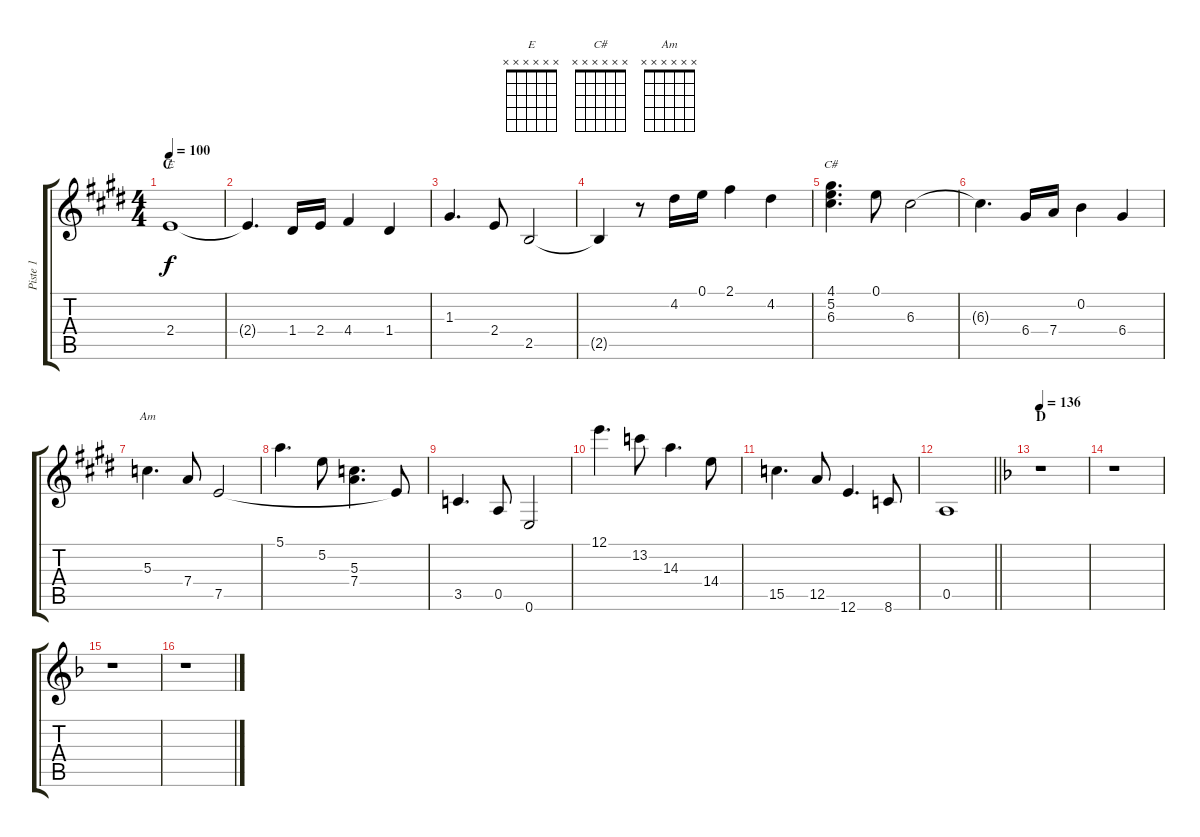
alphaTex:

\track ("Piste 1" "Piste 1") {instrument acousticguitarsteel}
\staff {score tabs}
\tuning (E4 B3 G3 D3 A2 E2) {hide}
\chord ("E" x x x x x x)
\chord ("C#" x x x x x x)
\chord ("Am" x x x x x x)
\ts (4 4)
\section ("" "C")
\tempo 100
\clef g2
\ks e
2.4.1{ch "E" dy f} |
2.4{t}.4{d} 1.4.16 2.4.16 4.4.4 1.4.4 |
1.3.4{d} 2.4.8 2.5.2 |
2.5{t}.4 r.8 4.2.16 0.1.16 2.1.4 4.2.4 |
(4.1 5.2 6.3).4{d ch "C#"} 0.1.8 6.3.2 |
6.3{t}.4{d} 6.4.16 7.4.16 0.2.4 6.4.4 |
5.3.4{d ch "Am"} 7.4.8 7.5.2 |
5.1.4{d} 5.2.8 (5.3 7.4).4{d} 7.5{t}.8 |
3.5.4{d} 0.5.8 0.6.2 |
12.1.4{d} 13.2.8 14.3.4{d} 14.4.8 |
15.5.4{d} 12.5.8 12.6.4{d} 8.6.8 |
\barLineRight lightlight
0.5.1 |
\section ("" "D")
\tempo 136
\ks f
r.1 |
r.1 |
r.1 |
r.1
